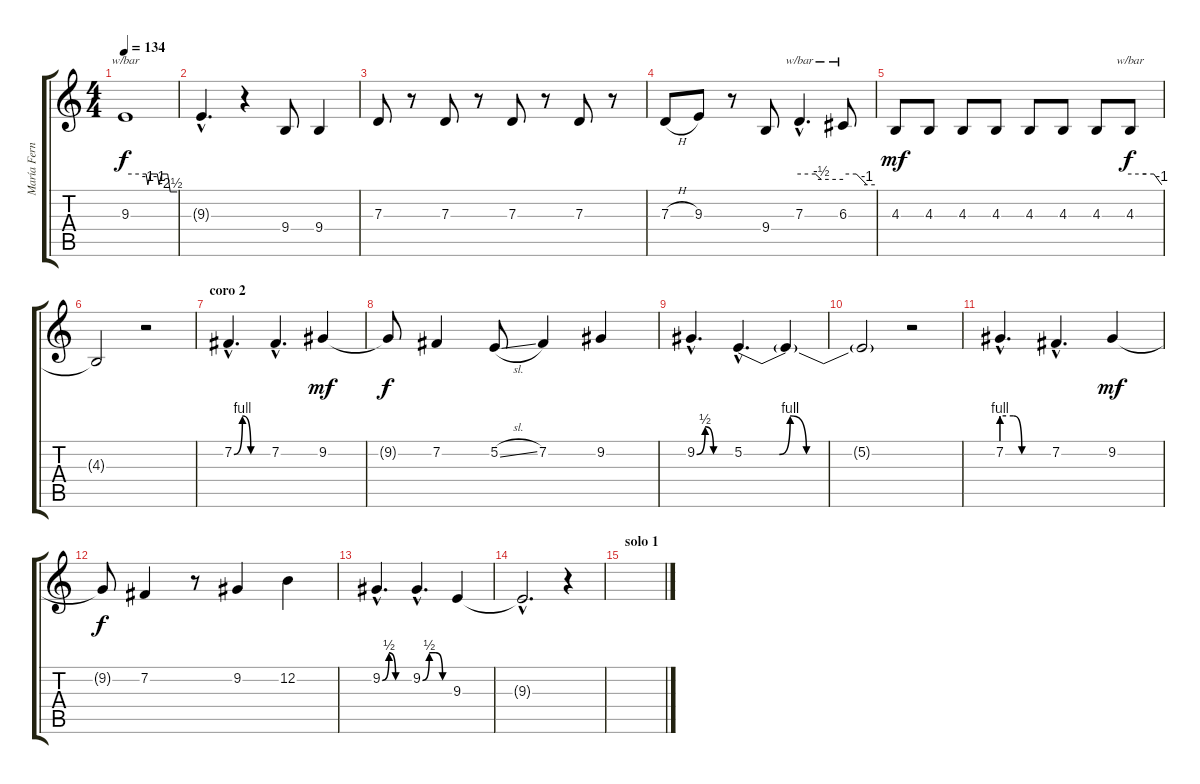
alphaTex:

\track ("María Fernanda (voz)" "María Fern") {instrument lead3calliope}
\staff {score tabs}
\tuning (E4 B3 G3 D3 A2 E2) {hide}
\ts (4 4)
\tempo 134
\clef g2
\ks c
9.3.1{tbe (custom default 0 0 24 0 26 -4 29 0 37 0 39 -4 42 0 49 0 52 -10 60 -10) dy f} |
9.3{hac t}.4{d} r.4 9.4.8 9.4.4 |
7.3.8 r.8 7.3.8 r.8 7.3.8 r.8 7.3.8 r.8 |
7.3{h}.8 9.3.8 r.8 9.4.8 7.3{hac}.4{d tbe (custom default 0 0 22 0 30 -2 60 -2)} 6.3.8{tbe (custom default 0 0 25 0 45 -4 60 -4)} |
4.3.8{dy mf} 4.3.8 4.3.8 4.3.8 4.3.8 4.3.8 4.3.8 4.3.8{tbe (custom default 0 0 30 0 45 0 60 -4) dy f} |
4.3{t}.2 r.2 |
\section ("" "coro 2")
7.2{be (custom 0 0 15 4 30 0 45 0 60 0) hac}.4{d} 7.2{hac}.4{d} 9.2.4{dy mf} |
9.2{t}.8{dy f} 7.2.4 5.2{sl}.8 7.2.4 9.2.4 |
9.2{be (custom 0 0 15 2 30 0 45 0 60 0) hac}.4{d} 5.2{be (custom 0 0 13 0 17 4 23 0 45 0 60 0) hac}.4{d} 5.2{t}.4 |
5.2{t}.2 r.2 |
7.2{be (custom 0 4 15 4 26 0 40 0 60 0) hac}.4{d} 7.2{hac}.4{d} 9.2.4{dy mf} |
9.2{t}.8{dy f} 7.2.4 r.8 9.2.4 12.2.4 |
9.2{be (custom 0 0 15 2 30 0 45 0 60 0) hac}.4{d} 9.2{be (custom 0 0 15 2 30 2 45 0 60 0) hac}.4{d} 9.3.4 |
9.3{hac t}.2{d} r.4 |
\section ("" "solo 1")
